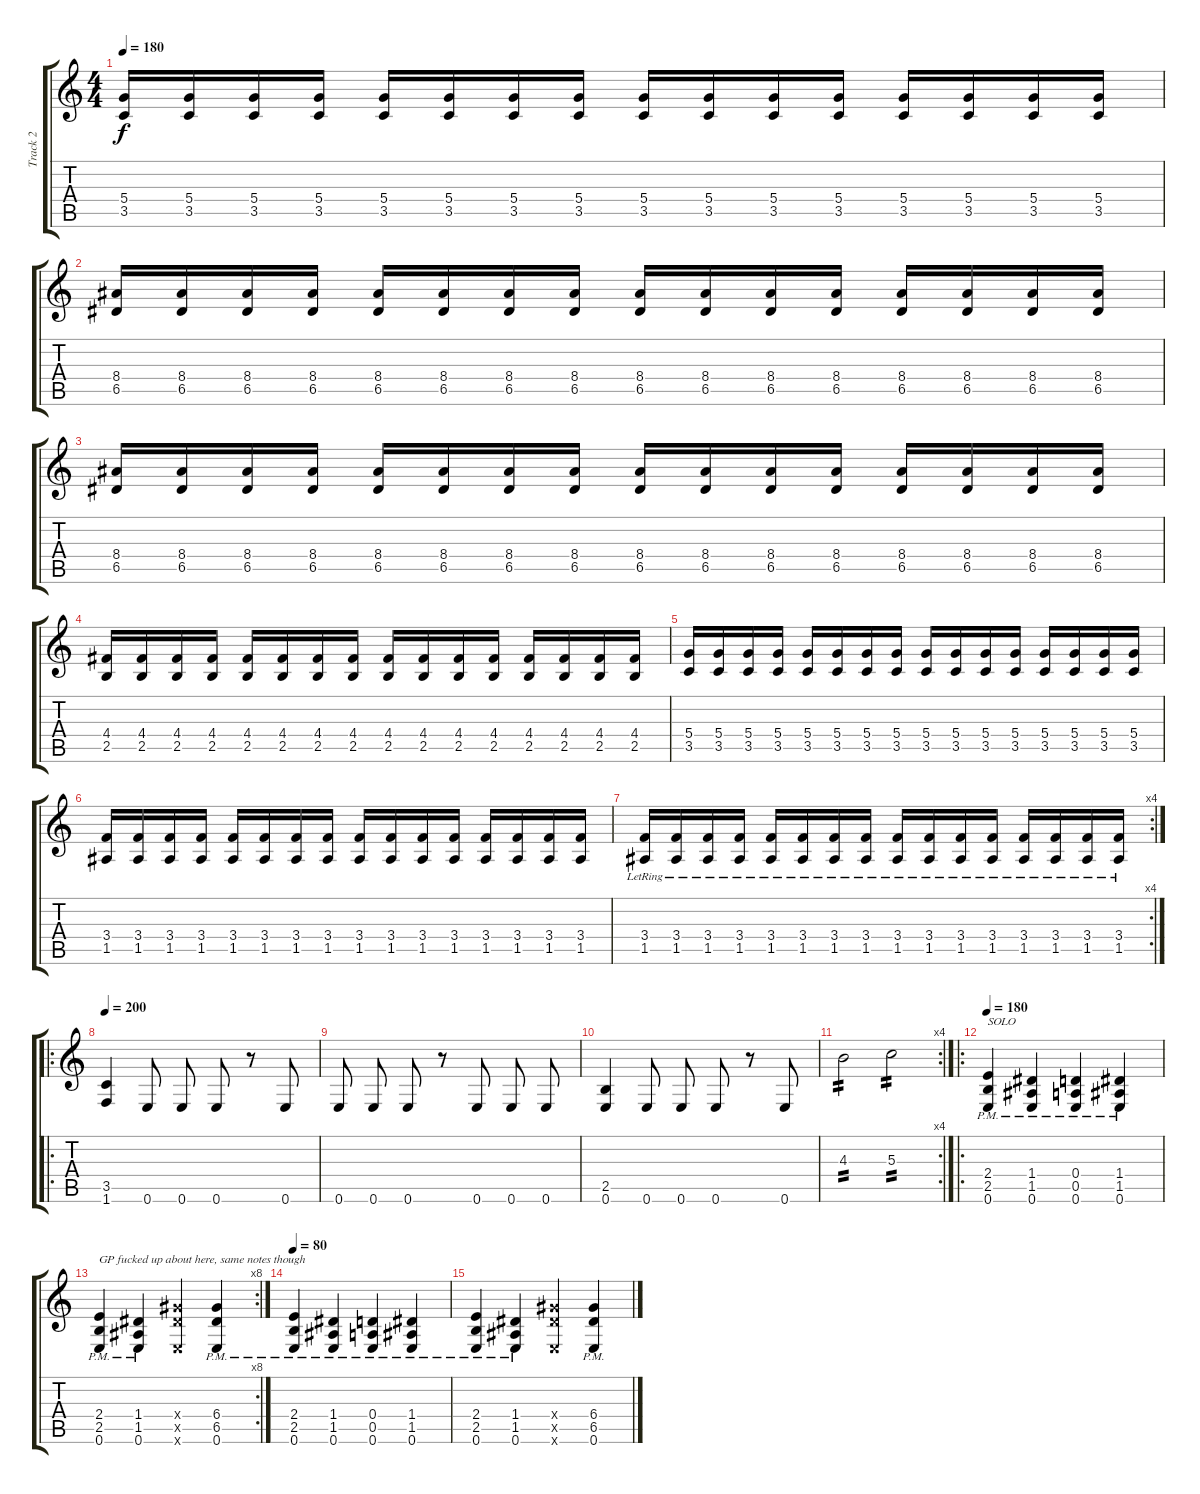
\track ("Track 2" "Track 2") {instrument distortionguitar}
\staff {score tabs}
\tuning (E4 B3 G3 D3 A2 E2) {hide}
\ts (4 4)
\tempo 180
\clef g2
\ks c
(5.4 3.5).16{dy f} (5.4 3.5).16 (5.4 3.5).16 (5.4 3.5).16 (5.4 3.5).16 (5.4 3.5).16 (5.4 3.5).16 (5.4 3.5).16 (5.4 3.5).16 (5.4 3.5).16 (5.4 3.5).16 (5.4 3.5).16 (5.4 3.5).16 (5.4 3.5).16 (5.4 3.5).16 (5.4 3.5).16 |
(8.4 6.5).16 (8.4 6.5).16 (8.4 6.5).16 (8.4 6.5).16 (8.4 6.5).16 (8.4 6.5).16 (8.4 6.5).16 (8.4 6.5).16 (8.4 6.5).16 (8.4 6.5).16 (8.4 6.5).16 (8.4 6.5).16 (8.4 6.5).16 (8.4 6.5).16 (8.4 6.5).16 (8.4 6.5).16 |
(8.4 6.5).16 (8.4 6.5).16 (8.4 6.5).16 (8.4 6.5).16 (8.4 6.5).16 (8.4 6.5).16 (8.4 6.5).16 (8.4 6.5).16 (8.4 6.5).16 (8.4 6.5).16 (8.4 6.5).16 (8.4 6.5).16 (8.4 6.5).16 (8.4 6.5).16 (8.4 6.5).16 (8.4 6.5).16 |
(4.4 2.5).16 (4.4 2.5).16 (4.4 2.5).16 (4.4 2.5).16 (4.4 2.5).16 (4.4 2.5).16 (4.4 2.5).16 (4.4 2.5).16 (4.4 2.5).16 (4.4 2.5).16 (4.4 2.5).16 (4.4 2.5).16 (4.4 2.5).16 (4.4 2.5).16 (4.4 2.5).16 (4.4 2.5).16 |
(5.4 3.5).16 (5.4 3.5).16 (5.4 3.5).16 (5.4 3.5).16 (5.4 3.5).16 (5.4 3.5).16 (5.4 3.5).16 (5.4 3.5).16 (5.4 3.5).16 (5.4 3.5).16 (5.4 3.5).16 (5.4 3.5).16 (5.4 3.5).16 (5.4 3.5).16 (5.4 3.5).16 (5.4 3.5).16 |
(3.4 1.5).16 (3.4 1.5).16 (3.4 1.5).16 (3.4 1.5).16 (3.4 1.5).16 (3.4 1.5).16 (3.4 1.5).16 (3.4 1.5).16 (3.4 1.5).16 (3.4 1.5).16 (3.4 1.5).16 (3.4 1.5).16 (3.4 1.5).16 (3.4 1.5).16 (3.4 1.5).16 (3.4 1.5).16 |
\rc 4
(3.4 1.5{lr}).16 (3.4 1.5{lr}).16 (3.4 1.5{lr}).16 (3.4 1.5{lr}).16 (3.4 1.5{lr}).16 (3.4 1.5{lr}).16 (3.4 1.5{lr}).16 (3.4 1.5{lr}).16 (3.4 1.5{lr}).16 (3.4 1.5{lr}).16 (3.4 1.5{lr}).16 (3.4 1.5{lr}).16 (3.4 1.5{lr}).16 (3.4 1.5{lr}).16 (3.4 1.5{lr}).16 (3.4 1.5{lr}).16 |
\ro
\tempo 200
(3.5 1.6).4 0.6.8{beam split} 0.6.8 0.6.8 r.8 0.6.8 |
0.6.8{beam split} 0.6.8 0.6.8 r.8 0.6.8{beam split} 0.6.8 0.6.8 |
(2.5 0.6).4 0.6.8{beam split} 0.6.8 0.6.8 r.8 0.6.8 |
\rc 4
4.3.2{tp 2} 5.3.2{tp 2} |
\ro
\tempo 180
(2.4 2.5 0.6{pm}).4{txt "SOLO"} (1.4 1.5 0.6{pm}).4 (0.4 0.5 0.6{pm}).4 (1.4 1.5 0.6{pm}).4 |
\rc 8
(2.4 2.5 0.6{pm}).4{txt "GP fucked up about here, same notes though"} (1.4 1.5 0.6{pm}).4 (6.4{x} 6.5{x} 0.6{x}).4 (6.4 6.5 0.6{pm}).4 |
\tempo 80
(2.4 2.5 0.6{pm}).4 (1.4 1.5 0.6{pm}).4 (0.4 0.5 0.6{pm}).4 (1.4 1.5 0.6{pm}).4 |
(2.4 2.5 0.6{pm}).4 (1.4 1.5 0.6{pm}).4 (6.4{x} 6.5{x} 0.6{x}).4 (6.4 6.5 0.6{pm}).4
